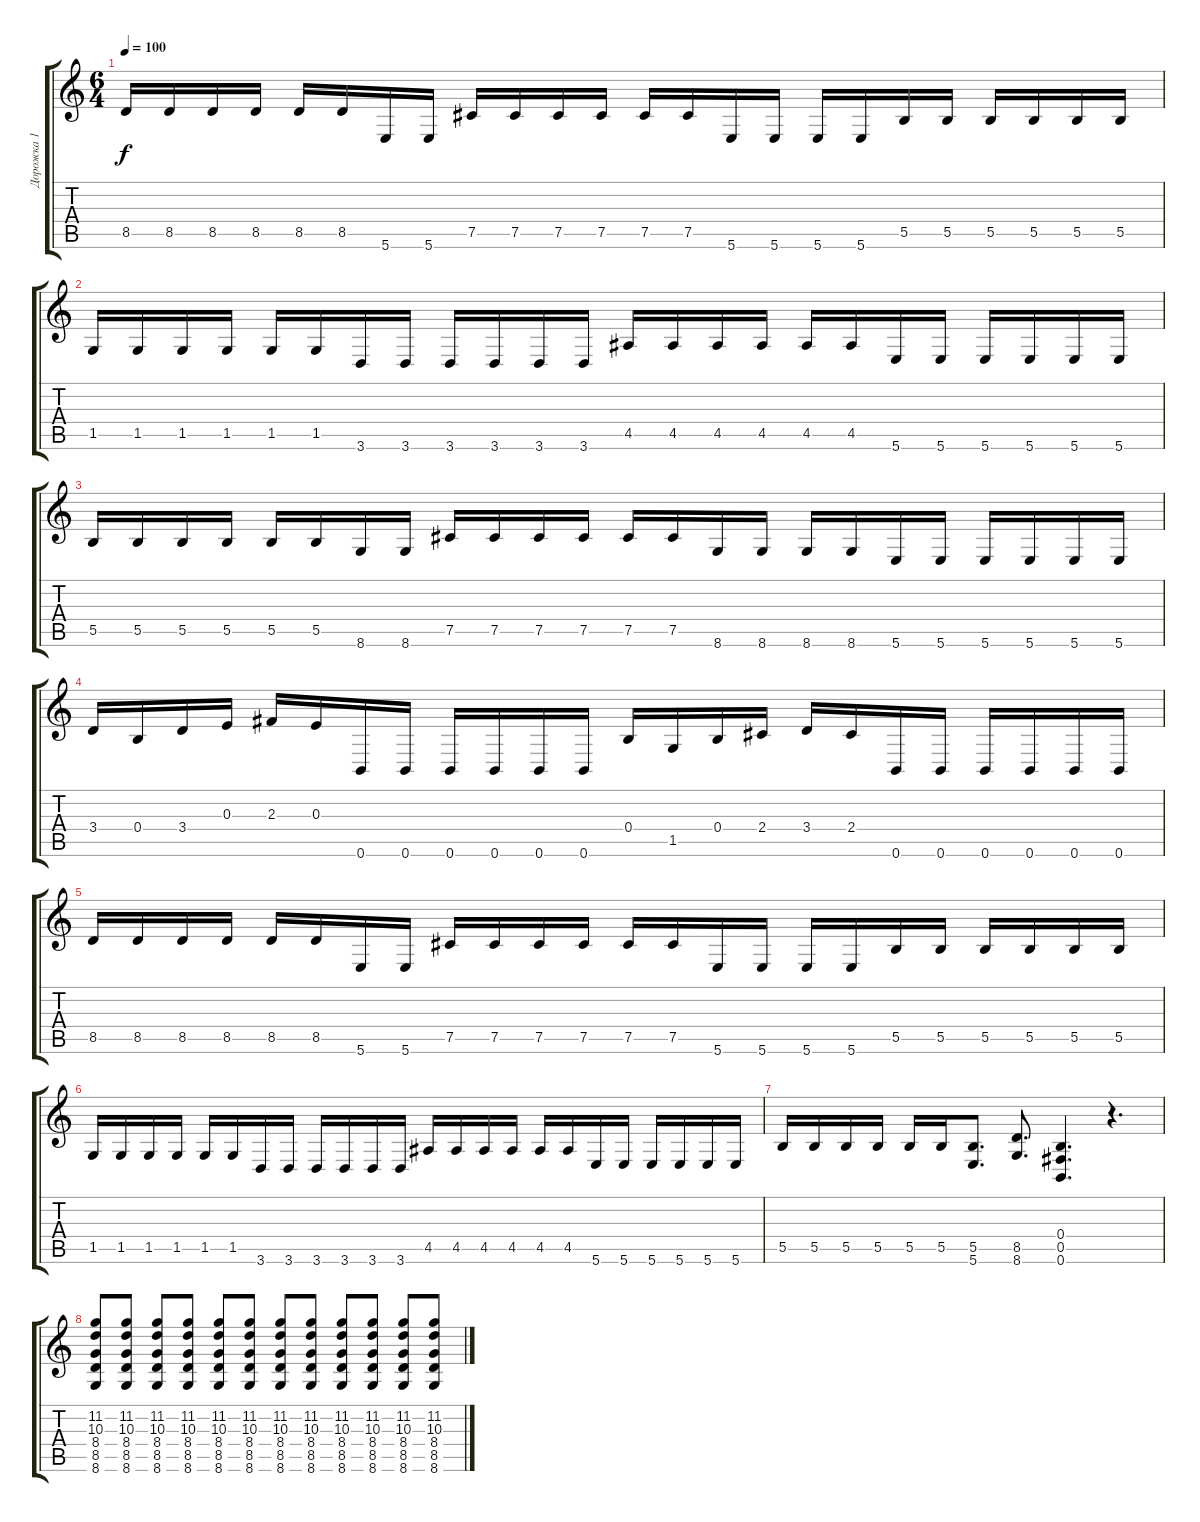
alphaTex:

\track ("Дорожка 1" "Дорожка 1") {instrument distortionguitar}
\staff {score tabs}
\tuning (Db4 Ab3 E3 B2 Gb2 B1) {hide}
\ts (6 4)
\tempo 100
\clef g2
\ks c
8.5.16{dy f} 8.5.16 8.5.16 8.5.16 8.5.16 8.5.16 5.6.16 5.6.16 7.5.16 7.5.16 7.5.16 7.5.16 7.5.16 7.5.16 5.6.16 5.6.16 5.6.16 5.6.16 5.5.16 5.5.16 5.5.16 5.5.16 5.5.16 5.5.16 |
1.5.16 1.5.16 1.5.16 1.5.16 1.5.16 1.5.16 3.6.16 3.6.16 3.6.16 3.6.16 3.6.16 3.6.16 4.5.16 4.5.16 4.5.16 4.5.16 4.5.16 4.5.16 5.6.16 5.6.16 5.6.16 5.6.16 5.6.16 5.6.16 |
5.5.16 5.5.16 5.5.16 5.5.16 5.5.16 5.5.16 8.6.16 8.6.16 7.5.16 7.5.16 7.5.16 7.5.16 7.5.16 7.5.16 8.6.16 8.6.16 8.6.16 8.6.16 5.6.16 5.6.16 5.6.16 5.6.16 5.6.16 5.6.16 |
3.4.16 0.4.16 3.4.16 0.3.16 2.3.16 0.3.16 0.6.16 0.6.16 0.6.16 0.6.16 0.6.16 0.6.16 0.4.16 1.5.16 0.4.16 2.4.16 3.4.16 2.4.16 0.6.16 0.6.16 0.6.16 0.6.16 0.6.16 0.6.16 |
8.5.16 8.5.16 8.5.16 8.5.16 8.5.16 8.5.16 5.6.16 5.6.16 7.5.16 7.5.16 7.5.16 7.5.16 7.5.16 7.5.16 5.6.16 5.6.16 5.6.16 5.6.16 5.5.16 5.5.16 5.5.16 5.5.16 5.5.16 5.5.16 |
1.5.16 1.5.16 1.5.16 1.5.16 1.5.16 1.5.16 3.6.16 3.6.16 3.6.16 3.6.16 3.6.16 3.6.16 4.5.16 4.5.16 4.5.16 4.5.16 4.5.16 4.5.16 5.6.16 5.6.16 5.6.16 5.6.16 5.6.16 5.6.16 |
5.5.16 5.5.16 5.5.16 5.5.16 5.5.16 5.5.16 (5.5 5.6).8{d} (8.5 8.6).8{d} (0.4 0.5 0.6).4{d} r.4{d} |
(11.2 10.3 8.4 8.5 8.6).8{volume 11 instrument distortionguitar} (11.2 10.3 8.4 8.5 8.6).8 (11.2 10.3 8.4 8.5 8.6).8 (11.2 10.3 8.4 8.5 8.6).8 (11.2 10.3 8.4 8.5 8.6).8 (11.2 10.3 8.4 8.5 8.6).8 (11.2 10.3 8.4 8.5 8.6).8 (11.2 10.3 8.4 8.5 8.6).8 (11.2 10.3 8.4 8.5 8.6).8 (11.2 10.3 8.4 8.5 8.6).8 (11.2 10.3 8.4 8.5 8.6).8 (11.2 10.3 8.4 8.5 8.6).8
